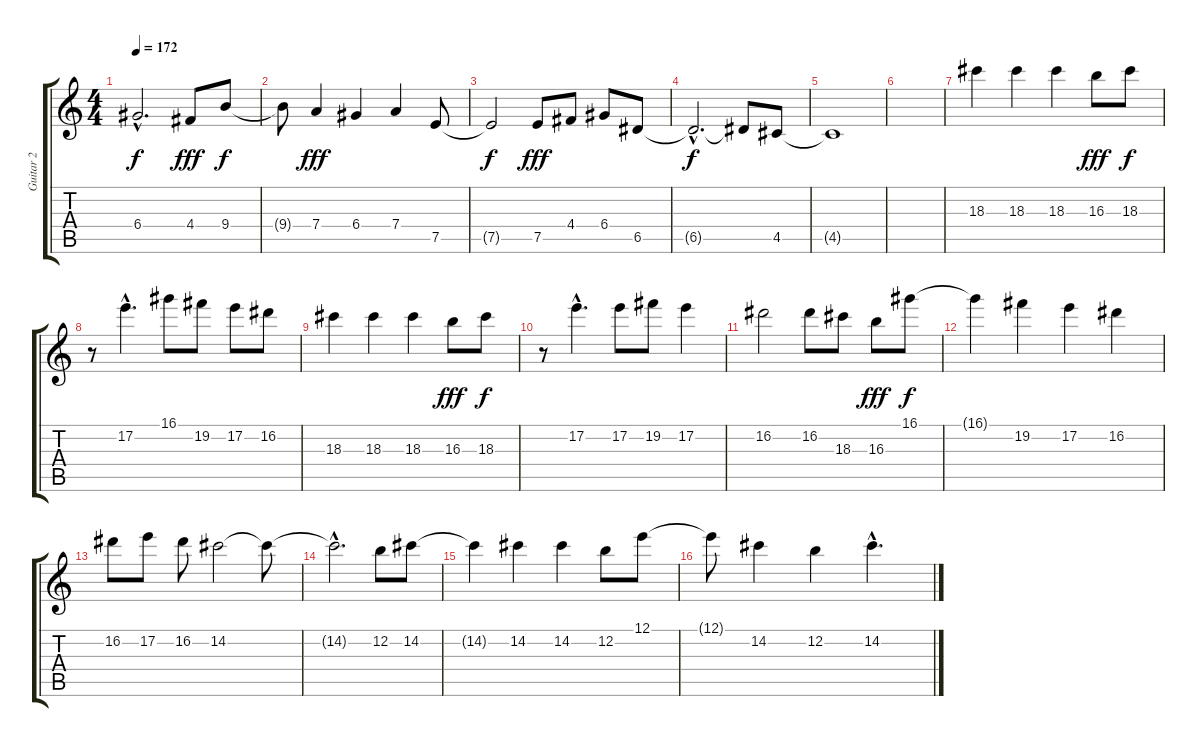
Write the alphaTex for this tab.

\track ("Guitar 2" "Guitar 2") {instrument distortionguitar}
\staff {score tabs}
\tuning (E4 B3 G3 D3 A2 E2) {hide}
\ts (4 4)
\tempo 172
\clef g2
\ks c
6.4{hac t}.2{d dy f} 4.4.8{dy fff} 9.4.8{dy f} |
9.4{t}.8 7.4.4{dy fff} 6.4.4 7.4.4 7.5.8 |
7.5{t}.2{dy f} 7.5.8{dy fff} 4.4.8 6.4.8 6.5.8 |
6.5{hac t}.2{d dy f} 6.5{t}.8 4.5.8 |
4.5{t}.1 |
|
18.3.4 18.3.4 18.3.4 16.3.8{dy fff} 18.3.8{dy f} |
r.8 17.2{hac}.4{d} 16.1.8 19.2.8 17.2.8 16.2.8 |
18.3.4 18.3.4 18.3.4 16.3.8{dy fff} 18.3.8{dy f} |
r.8 17.2{hac}.4{d} 17.2.8 19.2.8 17.2.4 |
16.2.2 16.2.8 18.3.8 16.3.8{dy fff} 16.1.8{dy f} |
16.1{t}.4 19.2.4 17.2.4 16.2.4 |
16.2.8 17.2.8 16.2.8 14.2.2 14.2{t}.8 |
14.2{hac t}.2{d} 12.2.8 14.2.8 |
14.2{t}.4 14.2.4 14.2.4 12.2.8 12.1.8 |
12.1{t}.8 14.2.4 12.2.4 14.2{hac}.4{d}
